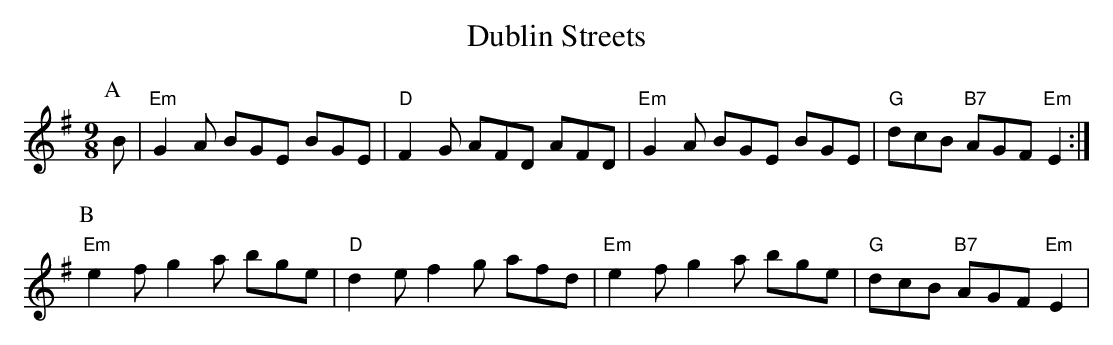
X:1
T:Dublin Streets
M:9/8
K:Em
P:A
B|"Em"G2A BGE BGE|"D"F2G AFD AFD|"Em"G2A BGE BGE|"G"dcB "B7"AGF "Em"E2:|
P:B
"Em"e2f g2a bge|"D"d2e f2g afd|"Em"e2f g2a bge|"G"dcB "B7"AGF "Em"E2|
